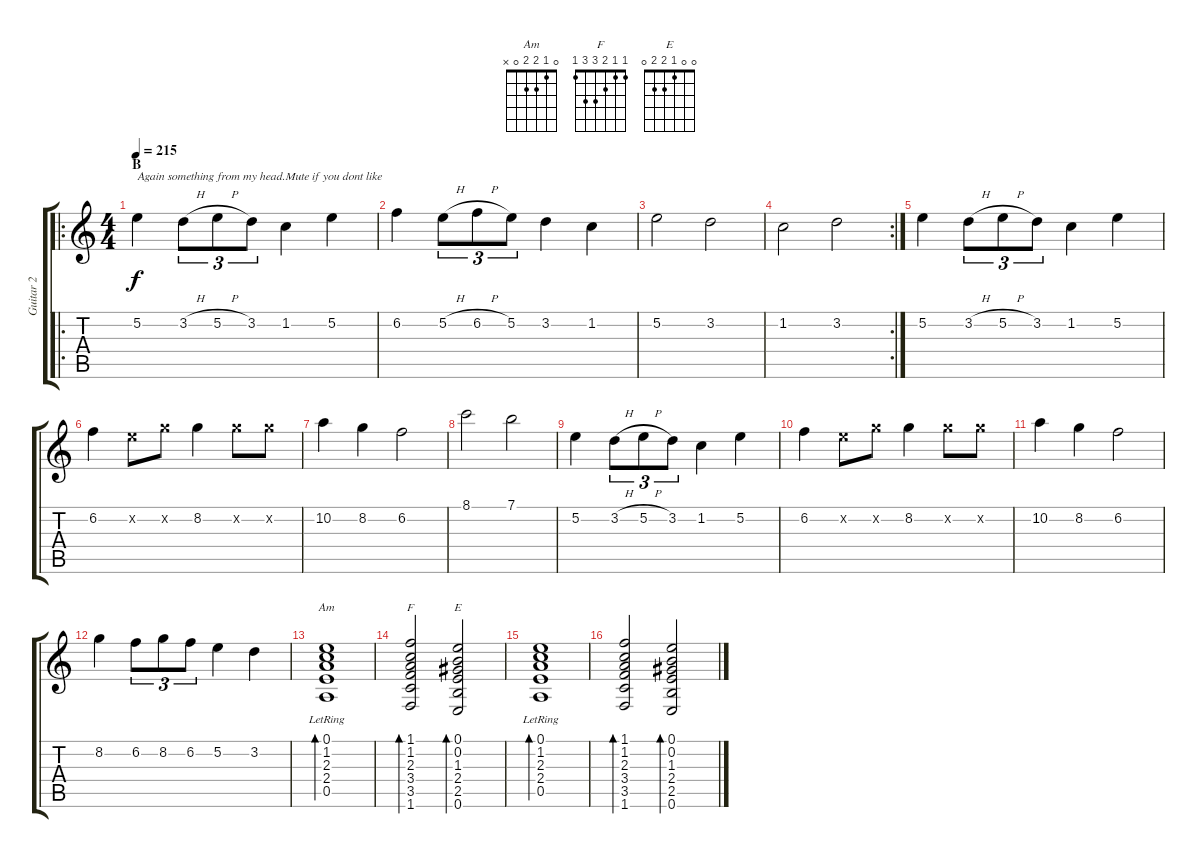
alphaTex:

\track ("Guitar 2" "Guitar 2") {instrument acousticguitarnylon}
\staff {score tabs}
\tuning (E4 B3 G3 D3 A2 E2) {hide}
\chord ("Am" 0 1 2 2 0 x)
\chord ("F" 1 1 2 3 3 1)
\chord ("E" 0 0 1 2 2 0)
\ro
\ts (4 4)
\section ("" "B")
\tempo 215
\clef g2
\ks c
5.2.4{txt "Again something from my head.Mute if you dont like" dy f} 3.2{h}.8{tu (3 2)} 5.2{h}.8{tu (3 2)} 3.2.8{tu (3 2)} 1.2.4 5.2.4 |
6.2.4 5.2{h}.8{tu (3 2)} 6.2{h}.8{tu (3 2)} 5.2.8{tu (3 2)} 3.2.4 1.2.4 |
5.2.2 3.2.2 |
\rc 2
1.2.2 3.2.2 |
5.2.4 3.2{h}.8{tu (3 2)} 5.2{h}.8{tu (3 2)} 3.2.8{tu (3 2)} 1.2.4 5.2.4 |
6.2.4 5.2{x}.8 8.2{x}.8 8.2.4 8.2{x}.8 8.2{x}.8 |
10.2.4 8.2.4 6.2.2 |
8.1.2 7.1.2 |
5.2.4 3.2{h}.8{tu (3 2)} 5.2{h}.8{tu (3 2)} 3.2.8{tu (3 2)} 1.2.4 5.2.4 |
6.2.4 5.2{x}.8 8.2{x}.8 8.2.4 8.2{x}.8 8.2{x}.8 |
10.2.4 8.2.4 6.2.2 |
8.2.4 6.2.8{tu (3 2)} 8.2.8{tu (3 2)} 6.2.8{tu (3 2)} 5.2.4 3.2.4 |
(0.1{lr} 1.2{lr} 2.3{lr} 2.4{lr} 0.5{lr}).1{bd 30 ch "Am"} |
(1.1 1.2 2.3 3.4 3.5 1.6).2{bd 30 ch "F"} (0.1 0.2 1.3 2.4 2.5 0.6).2{bd 30 ch "E"} |
(0.1{lr} 1.2{lr} 2.3{lr} 2.4{lr} 0.5{lr}).1{bd 30} |
(1.1 1.2 2.3 3.4 3.5 1.6).2{bd 30} (0.1 0.2 1.3 2.4 2.5 0.6).2{bd 30}
